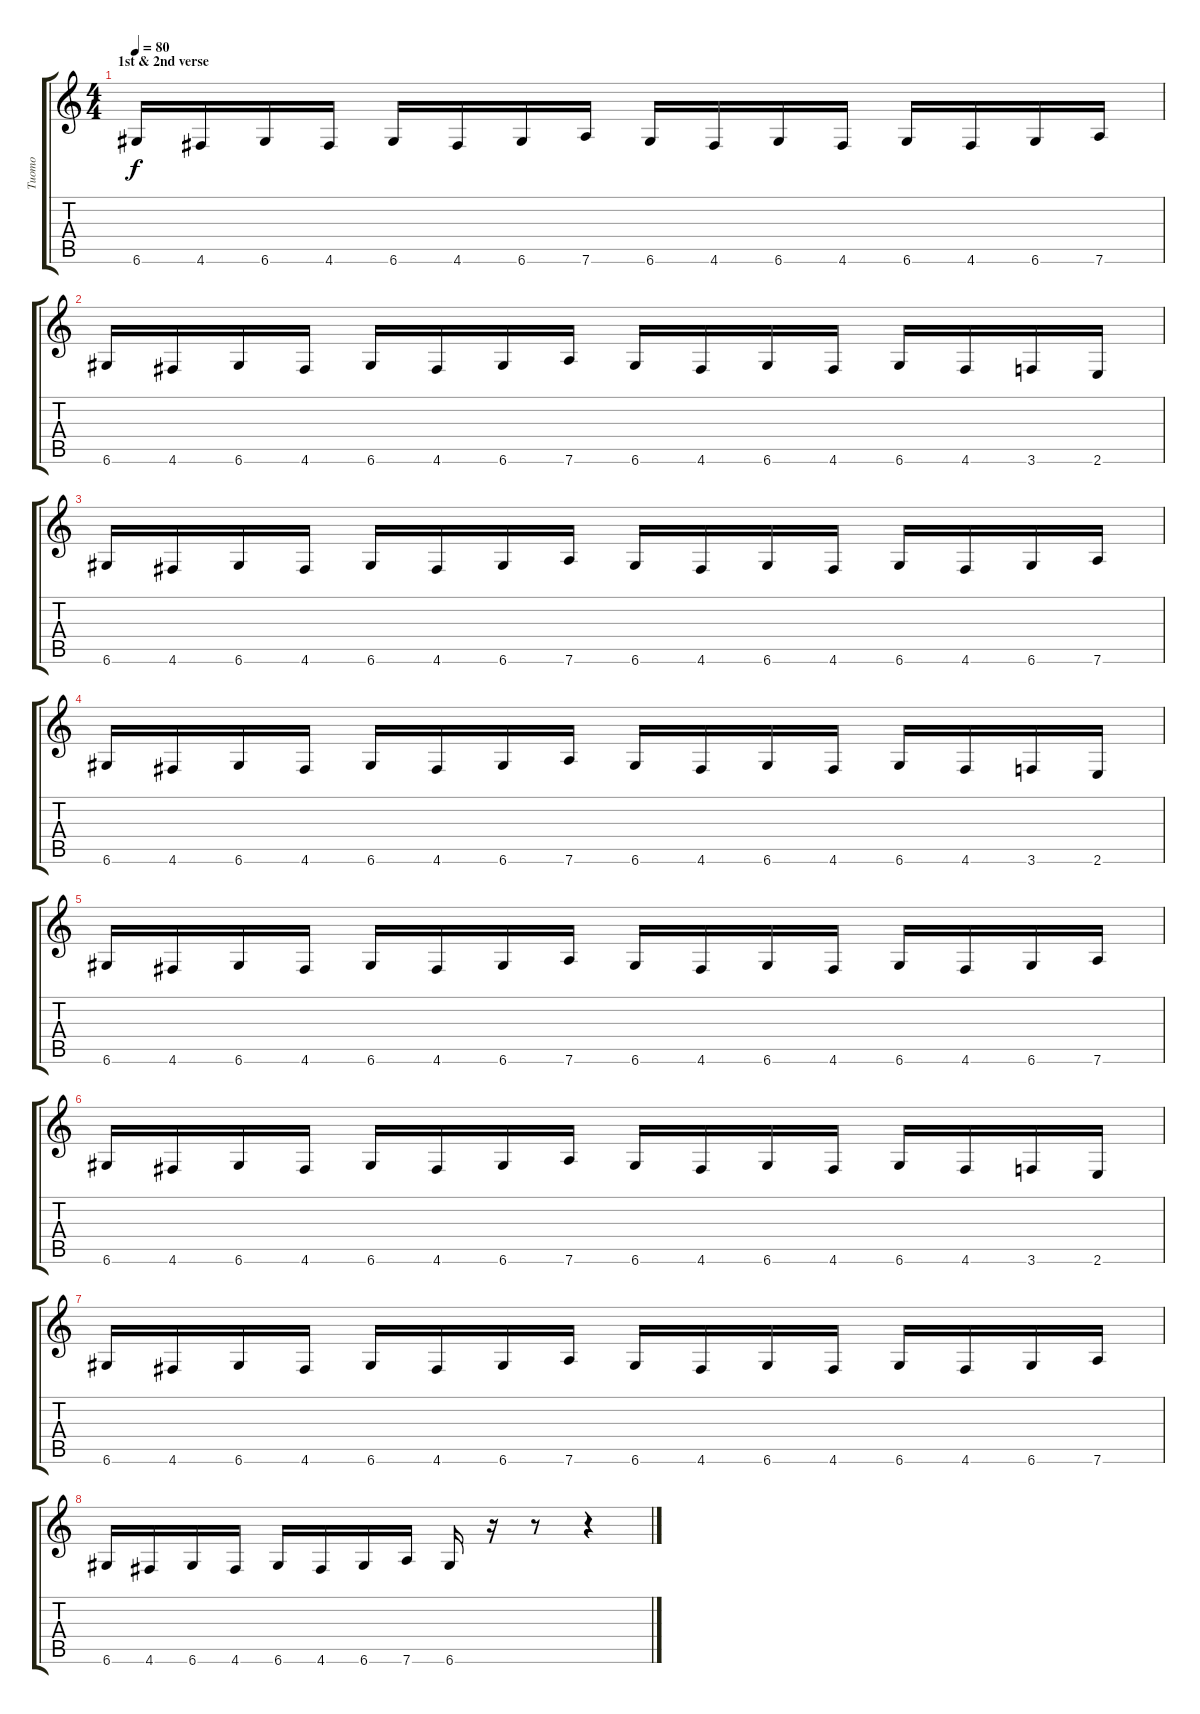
\track ("Tuomo" "Tuomo") {instrument distortionguitar}
\staff {score tabs}
\tuning (E4 B3 G3 D3 A2 D2) {hide}
\ts (4 4)
\section ("" "1st & 2nd verse")
\tempo 80
\clef g2
\ks c
6.6.16{dy f} 4.6.16 6.6.16 4.6.16 6.6.16 4.6.16 6.6.16 7.6.16 6.6.16 4.6.16 6.6.16 4.6.16 6.6.16 4.6.16 6.6.16 7.6.16 |
6.6.16 4.6.16 6.6.16 4.6.16 6.6.16 4.6.16 6.6.16 7.6.16 6.6.16 4.6.16 6.6.16 4.6.16 6.6.16 4.6.16 3.6.16 2.6.16 |
6.6.16 4.6.16 6.6.16 4.6.16 6.6.16 4.6.16 6.6.16 7.6.16 6.6.16 4.6.16 6.6.16 4.6.16 6.6.16 4.6.16 6.6.16 7.6.16 |
6.6.16 4.6.16 6.6.16 4.6.16 6.6.16 4.6.16 6.6.16 7.6.16 6.6.16 4.6.16 6.6.16 4.6.16 6.6.16 4.6.16 3.6.16 2.6.16 |
6.6.16 4.6.16 6.6.16 4.6.16 6.6.16 4.6.16 6.6.16 7.6.16 6.6.16 4.6.16 6.6.16 4.6.16 6.6.16 4.6.16 6.6.16 7.6.16 |
6.6.16 4.6.16 6.6.16 4.6.16 6.6.16 4.6.16 6.6.16 7.6.16 6.6.16 4.6.16 6.6.16 4.6.16 6.6.16 4.6.16 3.6.16 2.6.16 |
6.6.16 4.6.16 6.6.16 4.6.16 6.6.16 4.6.16 6.6.16 7.6.16 6.6.16 4.6.16 6.6.16 4.6.16 6.6.16 4.6.16 6.6.16 7.6.16 |
6.6.16 4.6.16 6.6.16 4.6.16 6.6.16 4.6.16 6.6.16 7.6.16 6.6.16 r.16 r.8 r.4
